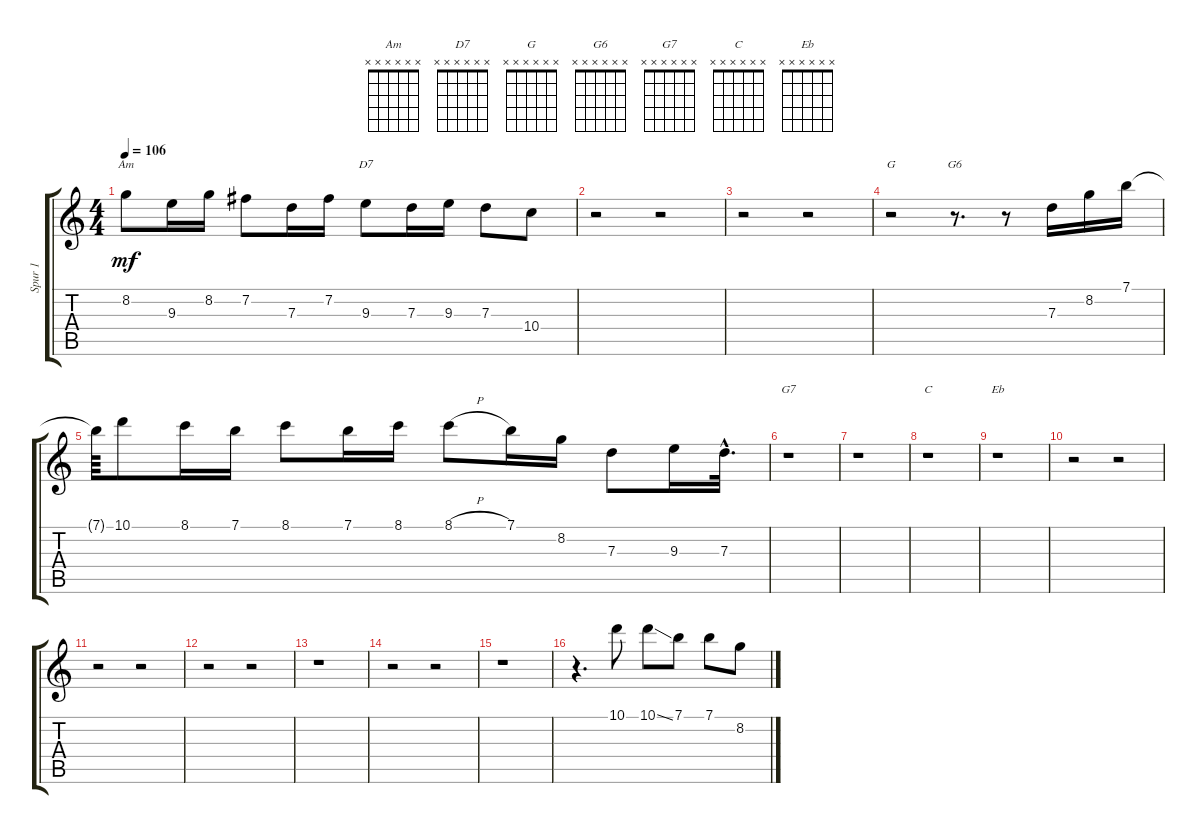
\track ("Spur 1" "Spur 1") {instrument acousticguitarnylon}
\staff {score tabs}
\tuning (E4 B3 G3 D3 A2 E2) {hide}
\chord ("Am" x x x x x x) {firstfret 0}
\chord ("D7" x x x x x x) {firstfret 0}
\chord ("G" x x x x x x) {firstfret 0}
\chord ("G6" x x x x x x) {firstfret 0}
\chord ("G7" x x x x x x) {firstfret 0}
\chord ("C" x x x x x x) {firstfret 0}
\chord ("Eb" x x x x x x) {firstfret 0}
\ts (4 4)
\tempo 106
\clef g2
\ks c
8.2.8{ch "Am" dy mf} 9.3.16 8.2.16 7.2.8 7.3.16 7.2.16 9.3.8{ch "D7"} 7.3.16 9.3.16 7.3.8 10.4.8 |
r.2 r.2 |
r.2 r.2 |
r.2{ch "G"} r.8{d ch "G6"} r.8 7.3.16 8.2.16 7.1.16 |
7.1{t}.64 10.1.8 8.1.16 7.1.16 8.1.8 7.1.16 8.1.16 8.1{h}.8 7.1.16 8.2.16 7.3.8 9.3.16 7.3{hac}.32{d} |
r.1{ch "G7"} |
r.1 |
r.1{ch "C"} |
r.1{ch "Eb"} |
r.2 r.2 |
r.2 r.2 |
r.2 r.2 |
r.1 |
r.2 r.2 |
r.1 |
r.4{d} 10.1.8 10.1{ss}.8 7.1.8 7.1.8 8.2.8
